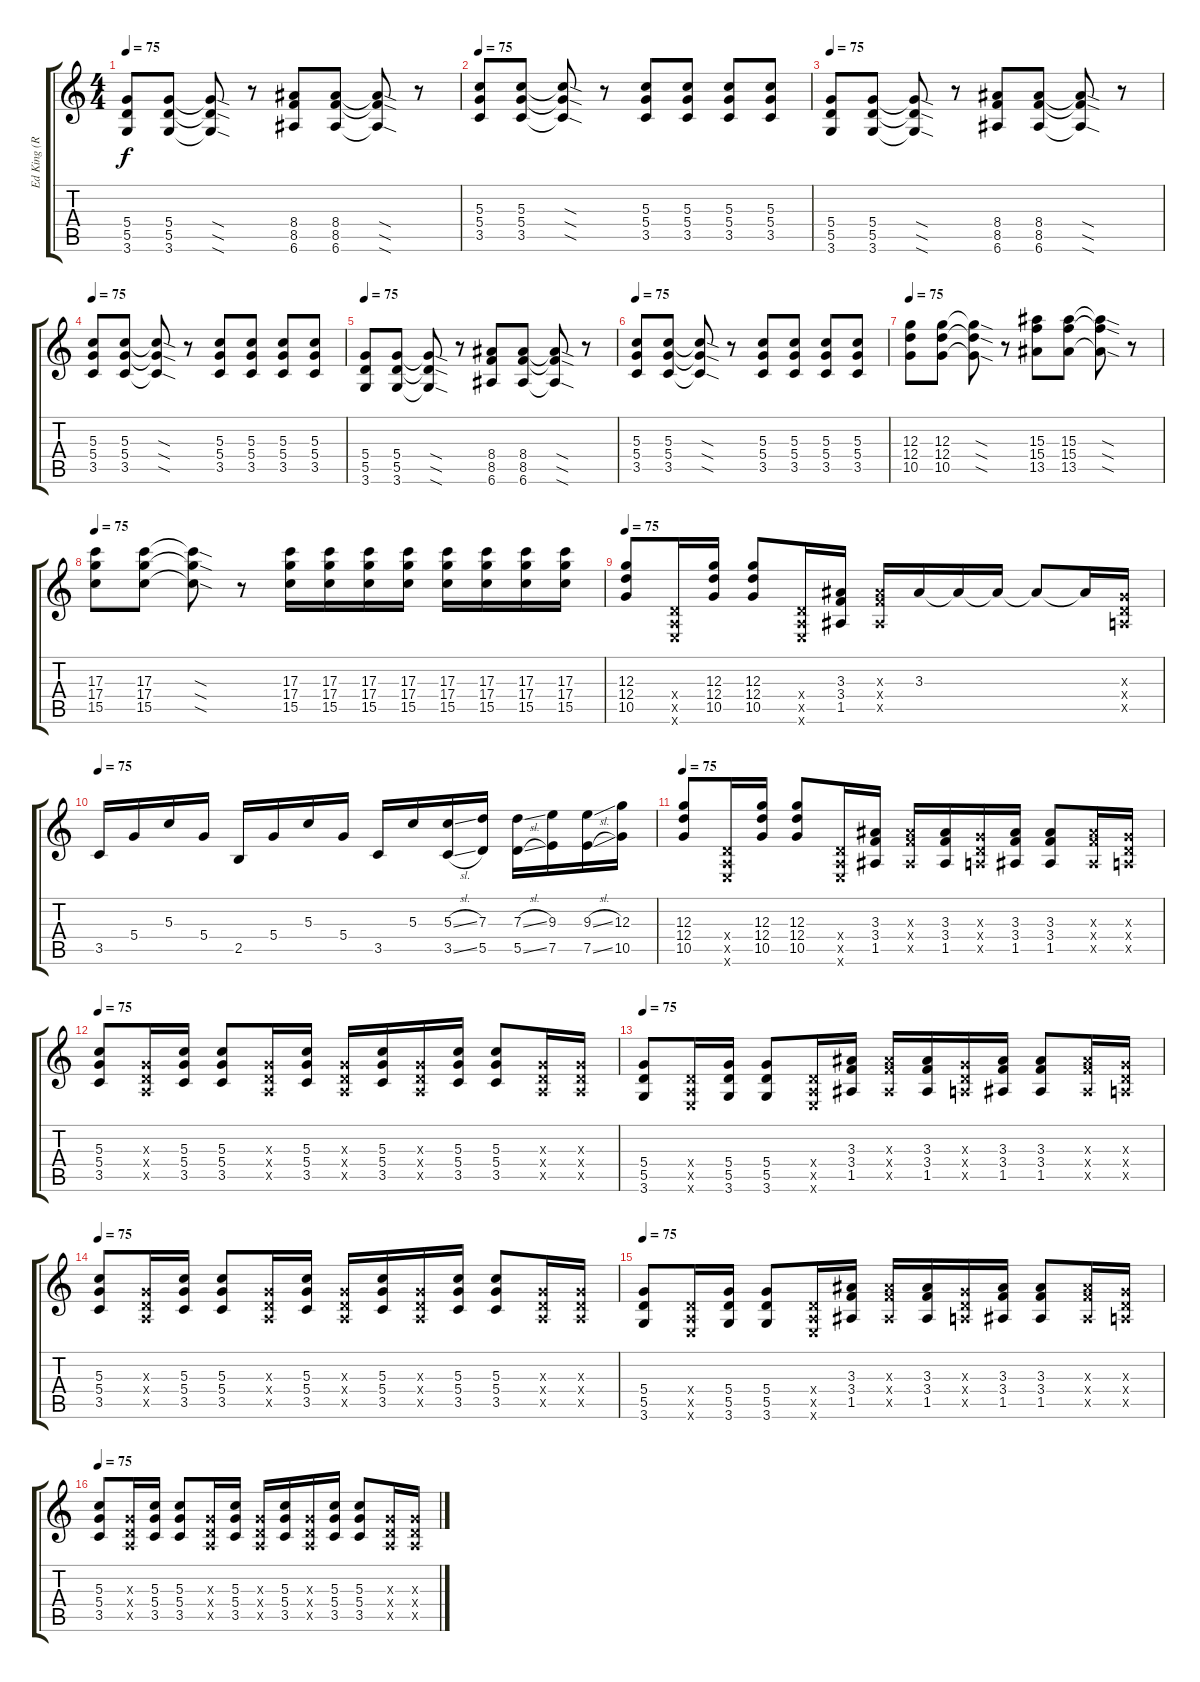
\track ("Ed King (Rhythm/Solo guitar)" "Ed King (R") {instrument distortionguitar}
\staff {score tabs}
\tuning (E4 B3 G3 D3 A2 E2) {hide}
\ts (4 4)
\tempo 75
\clef g2
\ks c
(5.4 5.5 3.6).8{dy f} (5.4 5.5 3.6).8 (5.4{sod t} 5.5{sod t} 3.6{sod t}).8 r.8 (8.4 8.5 6.6).8 (8.4 8.5 6.6).8 (8.4{sod t} 8.5{sod t} 6.6{sod t}).8 r.8 |
\tempo 75
(5.3 5.4 3.5).8 (5.3 5.4 3.5).8 (5.3{sod t} 5.4{sod t} 3.5{sod t}).8 r.8 (5.3 5.4 3.5).8 (5.3 5.4 3.5).8 (5.3 5.4 3.5).8 (5.3 5.4 3.5).8 |
\tempo 75
(5.4 5.5 3.6).8 (5.4 5.5 3.6).8 (5.4{sod t} 5.5{sod t} 3.6{sod t}).8 r.8 (8.4 8.5 6.6).8 (8.4 8.5 6.6).8 (8.4{sod t} 8.5{sod t} 6.6{sod t}).8 r.8 |
\tempo 75
(5.3 5.4 3.5).8 (5.3 5.4 3.5).8 (5.3{sod t} 5.4{sod t} 3.5{sod t}).8 r.8 (5.3 5.4 3.5).8 (5.3 5.4 3.5).8 (5.3 5.4 3.5).8 (5.3 5.4 3.5).8 |
\tempo 75
(5.4 5.5 3.6).8 (5.4 5.5 3.6).8 (5.4{sod t} 5.5{sod t} 3.6{sod t}).8 r.8 (8.4 8.5 6.6).8 (8.4 8.5 6.6).8 (8.4{sod t} 8.5{sod t} 6.6{sod t}).8 r.8 |
\tempo 75
(5.3 5.4 3.5).8 (5.3 5.4 3.5).8 (5.3{sod t} 5.4{sod t} 3.5{sod t}).8 r.8 (5.3 5.4 3.5).8 (5.3 5.4 3.5).8 (5.3 5.4 3.5).8 (5.3 5.4 3.5).8 |
\tempo 75
(12.3 12.4 10.5).8 (12.3 12.4 10.5).8 (12.3{sod t} 12.4{sod t} 10.5{sod t}).8 r.8 (15.3 15.4 13.5).8 (15.3 15.4 13.5).8 (15.3{sod t} 15.4{sod t} 13.5{sod t}).8 r.8 |
\tempo 75
(17.3 17.4 15.5).8 (17.3 17.4 15.5).8 (17.3{sod t} 17.4{sod t} 15.5{sod t}).8 r.8 (17.3 17.4 15.5).16 (17.3 17.4 15.5).16 (17.3 17.4 15.5).16 (17.3 17.4 15.5).16 (17.3 17.4 15.5).16 (17.3 17.4 15.5).16 (17.3 17.4 15.5).16 (17.3 17.4 15.5).16 |
\tempo 75
(12.3 12.4 10.5).8 (0.4{x} 0.5{x} 0.6{x}).16 (12.3 12.4 10.5).16 (12.3 12.4 10.5).8 (0.4{x} 0.5{x} 0.6{x}).16 (3.3 3.4 1.5).16 (3.3{x} 3.4{x} 1.5{x}).16 3.3.16 3.3{t}.16 3.3{t}.16 3.3{t}.8 3.3{t}.16 (0.3{x} 0.4{x} 0.5{x}).16 |
\tempo 75
3.5.16 5.4.16 5.3.16 5.4.16 2.5.16 5.4.16 5.3.16 5.4.16 3.5.16 5.3.16 (5.3{sl} 3.5{sl}).16 (7.3 5.5).16 (7.3{sl} 5.5{sl}).16 (9.3 7.5).16 (9.3{sl} 7.5{sl}).16 (12.3 10.5).16 |
\tempo 75
(12.3 12.4 10.5).8 (0.4{x} 0.5{x} 0.6{x}).16 (12.3 12.4 10.5).16 (12.3 12.4 10.5).8 (0.4{x} 0.5{x} 0.6{x}).16 (3.3 3.4 1.5).16 (3.3{x} 3.4{x} 1.5{x}).16 (3.3 3.4 1.5).16 (0.3{x} 0.4{x} 0.5{x}).16 (3.3 3.4 1.5).16 (3.3 3.4 1.5).8 (3.3{x} 3.4{x} 1.5{x}).16 (0.3{x} 0.4{x} 0.5{x}).16 |
\tempo 75
(5.3 5.4 3.5).8 (0.3{x} 0.4{x} 0.5{x}).16 (5.3 5.4 3.5).16 (5.3 5.4 3.5).8 (0.3{x} 0.4{x} 0.5{x}).16 (5.3 5.4 3.5).16 (0.3{x} 0.4{x} 0.5{x}).16 (5.3 5.4 3.5).16 (0.3{x} 0.4{x} 0.5{x}).16 (5.3 5.4 3.5).16 (5.3 5.4 3.5).8 (0.3{x} 0.4{x} 0.5{x}).16 (0.3{x} 0.4{x} 0.5{x}).16 |
\tempo 75
(5.4 5.5 3.6).8 (0.4{x} 0.5{x} 0.6{x}).16 (5.4 5.5 3.6).16 (5.4 5.5 3.6).8 (0.4{x} 0.5{x} 0.6{x}).16 (3.3 3.4 1.5).16 (3.3{x} 3.4{x} 1.5{x}).16 (3.3 3.4 1.5).16 (0.3{x} 0.4{x} 0.5{x}).16 (3.3 3.4 1.5).16 (3.3 3.4 1.5).8 (3.3{x} 3.4{x} 1.5{x}).16 (0.3{x} 0.4{x} 0.5{x}).16 |
\tempo 75
(5.3 5.4 3.5).8 (0.3{x} 0.4{x} 0.5{x}).16 (5.3 5.4 3.5).16 (5.3 5.4 3.5).8 (0.3{x} 0.4{x} 0.5{x}).16 (5.3 5.4 3.5).16 (0.3{x} 0.4{x} 0.5{x}).16 (5.3 5.4 3.5).16 (0.3{x} 0.4{x} 0.5{x}).16 (5.3 5.4 3.5).16 (5.3 5.4 3.5).8 (0.3{x} 0.4{x} 0.5{x}).16 (0.3{x} 0.4{x} 0.5{x}).16 |
\tempo 75
(5.4 5.5 3.6).8 (0.4{x} 0.5{x} 0.6{x}).16 (5.4 5.5 3.6).16 (5.4 5.5 3.6).8 (0.4{x} 0.5{x} 0.6{x}).16 (3.3 3.4 1.5).16 (3.3{x} 3.4{x} 1.5{x}).16 (3.3 3.4 1.5).16 (0.3{x} 0.4{x} 0.5{x}).16 (3.3 3.4 1.5).16 (3.3 3.4 1.5).8 (3.3{x} 3.4{x} 1.5{x}).16 (0.3{x} 0.4{x} 0.5{x}).16 |
\tempo 75
(5.3 5.4 3.5).8 (0.3{x} 0.4{x} 0.5{x}).16 (5.3 5.4 3.5).16 (5.3 5.4 3.5).8 (0.3{x} 0.4{x} 0.5{x}).16 (5.3 5.4 3.5).16 (0.3{x} 0.4{x} 0.5{x}).16 (5.3 5.4 3.5).16 (0.3{x} 0.4{x} 0.5{x}).16 (5.3 5.4 3.5).16 (5.3 5.4 3.5).8 (0.3{x} 0.4{x} 0.5{x}).16 (0.3{x} 0.4{x} 0.5{x}).16
